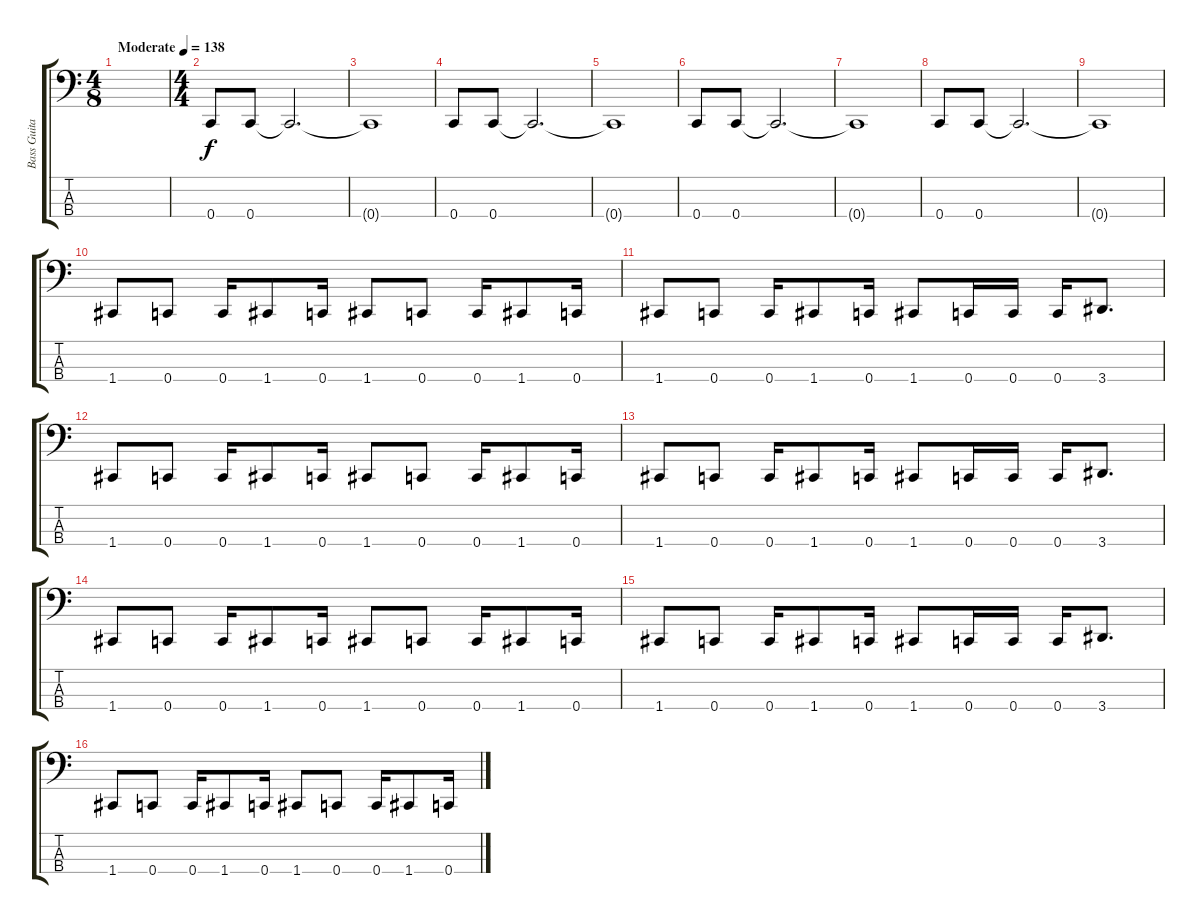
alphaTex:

\track ("Bass Guitar" "Bass Guita") {instrument electricbassfinger}
\staff {score tabs}
\tuning (F2 C2 G1 C1) {hide}
\ts (4 8)
\tempo (138 "Moderate")
\clef f4
\ks c
|
\ts (4 4)
0.4.8 0.4.8 0.4{t}.2{d} |
0.4{t}.1 |
0.4.8 0.4.8 0.4{t}.2{d} |
0.4{t}.1 |
0.4.8 0.4.8 0.4{t}.2{d} |
0.4{t}.1 |
0.4.8 0.4.8 0.4{t}.2{d} |
0.4{t}.1 |
1.4.8 0.4.8 0.4.16 1.4.8 0.4.16 1.4.8 0.4.8 0.4.16 1.4.8 0.4.16 |
1.4.8 0.4.8 0.4.16 1.4.8 0.4.16 1.4.8 0.4.16 0.4.16 0.4.16 3.4.8{d} |
1.4.8 0.4.8 0.4.16 1.4.8 0.4.16 1.4.8 0.4.8 0.4.16 1.4.8 0.4.16 |
1.4.8 0.4.8 0.4.16 1.4.8 0.4.16 1.4.8 0.4.16 0.4.16 0.4.16 3.4.8{d} |
1.4.8 0.4.8 0.4.16 1.4.8 0.4.16 1.4.8 0.4.8 0.4.16 1.4.8 0.4.16 |
1.4.8 0.4.8 0.4.16 1.4.8 0.4.16 1.4.8 0.4.16 0.4.16 0.4.16 3.4.8{d} |
1.4.8 0.4.8 0.4.16 1.4.8 0.4.16 1.4.8 0.4.8 0.4.16 1.4.8 0.4.16
